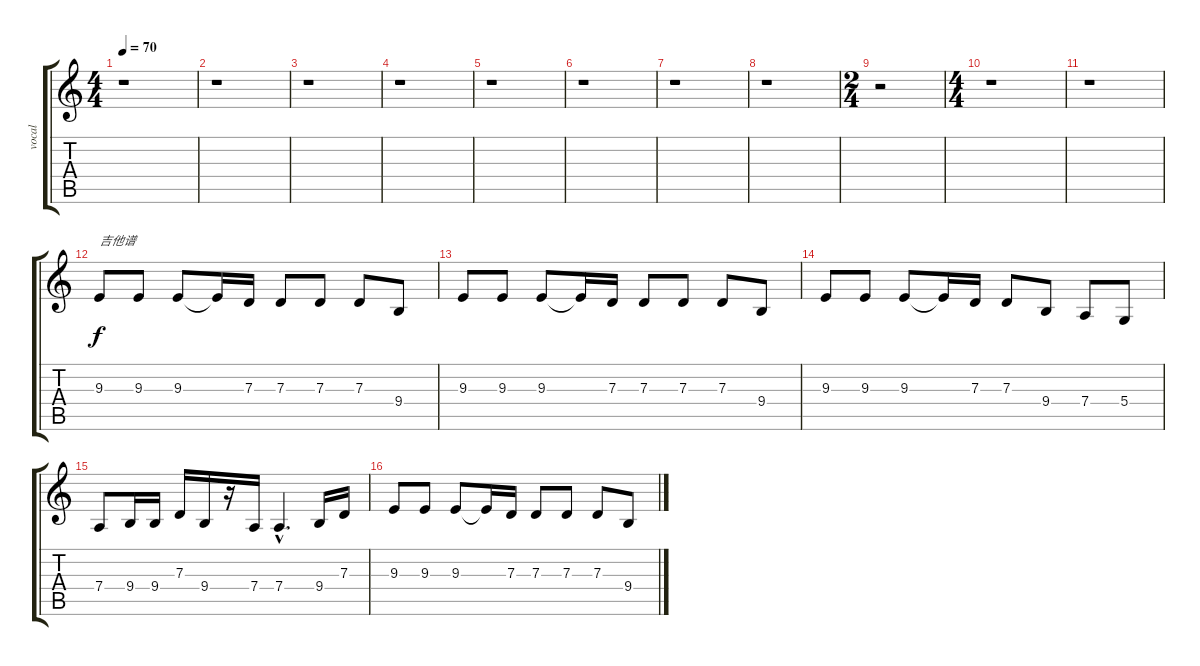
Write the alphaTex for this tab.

\track ("vocal" "vocal") {instrument lead6voice}
\staff {score tabs}
\tuning (E4 B3 G3 D3 A2 E2) {hide}
\ts (4 4)
\tempo 70
\clef g2
\ks c
r.1{dy f instrument lead6voice} |
r.1 |
r.1 |
r.1 |
r.1 |
r.1 |
r.1 |
r.1 |
\ts (2 4)
r.2 |
\ts (4 4)
r.1 |
r.1 |
9.3.8{txt "吉他谱"} 9.3.8 9.3.8 9.3{t}.16 7.3.16 7.3.8 7.3.8 7.3.8 9.4.8 |
9.3.8 9.3.8 9.3.8 9.3{t}.16 7.3.16 7.3.8 7.3.8 7.3.8 9.4.8 |
9.3.8 9.3.8 9.3.8 9.3{t}.16 7.3.16 7.3.8 9.4.8 7.4.8 5.4.8 |
7.4.8 9.4.16 9.4.16 7.3.16 9.4.16 r.16 7.4.16 7.4{hac}.4{d} 9.4.16 7.3.16 |
9.3.8 9.3.8 9.3.8 9.3{t}.16 7.3.16 7.3.8 7.3.8 7.3.8 9.4.8
